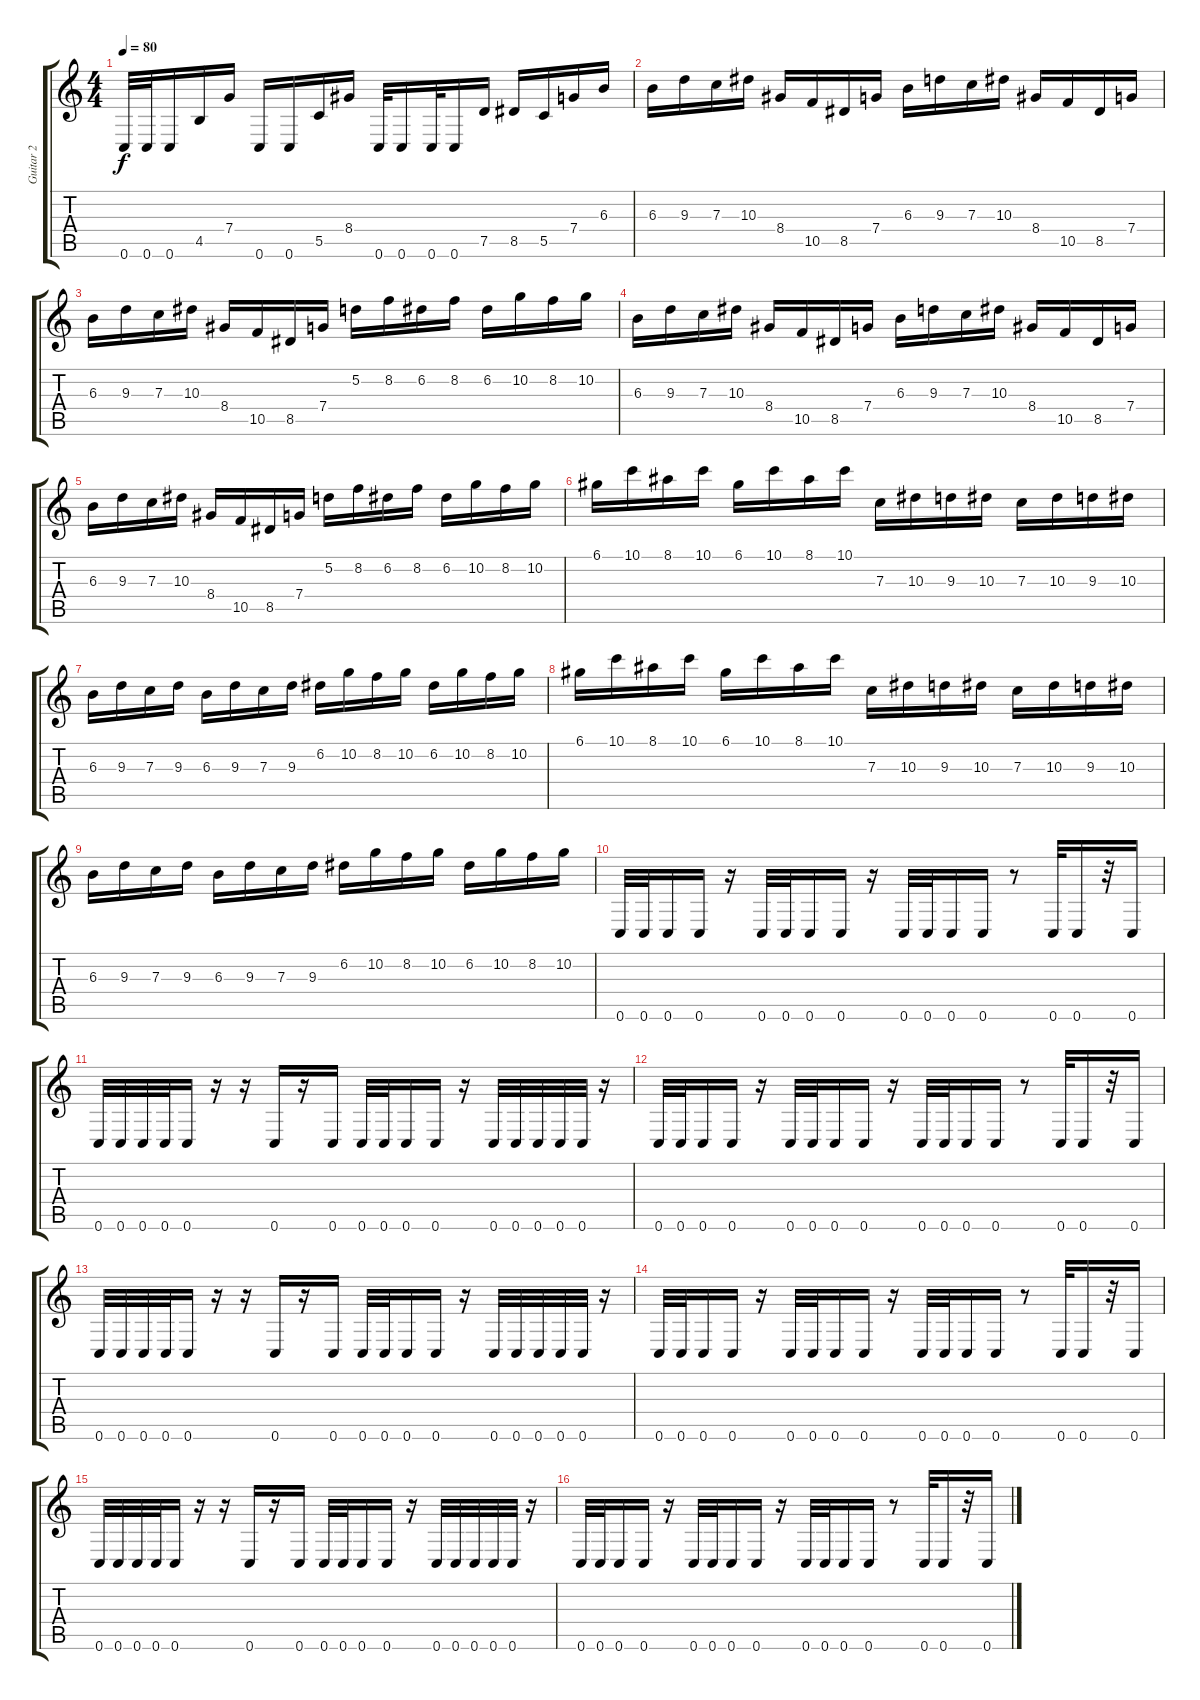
\track ("Guitar 2" "Guitar 2") {instrument overdrivenguitar}
\staff {score tabs}
\tuning (D4 A3 F3 C3 G2 C2) {hide}
\ts (4 4)
\tempo 80
\clef g2
\ks c
0.6.32{dy f} 0.6.32 0.6.16 4.5.16 7.4.16 0.6.16 0.6.16 5.5.16 8.4.16 0.6.32 0.6.16 0.6.32 0.6.16 7.5.16 8.5.16 5.5.16 7.4.16 6.3.16 |
6.3.16 9.3.16 7.3.16 10.3.16 8.4.16 10.5.16 8.5.16 7.4.16 6.3.16 9.3.16 7.3.16 10.3.16 8.4.16 10.5.16 8.5.16 7.4.16 |
6.3.16 9.3.16 7.3.16 10.3.16 8.4.16 10.5.16 8.5.16 7.4.16 5.2.16 8.2.16 6.2.16 8.2.16 6.2.16 10.2.16 8.2.16 10.2.16 |
6.3.16 9.3.16 7.3.16 10.3.16 8.4.16 10.5.16 8.5.16 7.4.16 6.3.16 9.3.16 7.3.16 10.3.16 8.4.16 10.5.16 8.5.16 7.4.16 |
6.3.16 9.3.16 7.3.16 10.3.16 8.4.16 10.5.16 8.5.16 7.4.16 5.2.16 8.2.16 6.2.16 8.2.16 6.2.16 10.2.16 8.2.16 10.2.16 |
6.1.16 10.1.16 8.1.16 10.1.16 6.1.16 10.1.16 8.1.16 10.1.16 7.3.16 10.3.16 9.3.16 10.3.16 7.3.16 10.3.16 9.3.16 10.3.16 |
6.3.16 9.3.16 7.3.16 9.3.16 6.3.16 9.3.16 7.3.16 9.3.16 6.2.16 10.2.16 8.2.16 10.2.16 6.2.16 10.2.16 8.2.16 10.2.16 |
6.1.16 10.1.16 8.1.16 10.1.16 6.1.16 10.1.16 8.1.16 10.1.16 7.3.16 10.3.16 9.3.16 10.3.16 7.3.16 10.3.16 9.3.16 10.3.16 |
6.3.16 9.3.16 7.3.16 9.3.16 6.3.16 9.3.16 7.3.16 9.3.16 6.2.16 10.2.16 8.2.16 10.2.16 6.2.16 10.2.16 8.2.16 10.2.16 |
0.6.32 0.6.32 0.6.16 0.6.16 r.16 0.6.32 0.6.32 0.6.16 0.6.16 r.16 0.6.32 0.6.32 0.6.16 0.6.16 r.8 0.6.32 0.6.16 r.32 0.6.16 |
0.6.32 0.6.32 0.6.32 0.6.32 0.6.16 r.16 r.16 0.6.16 r.16 0.6.16 0.6.32 0.6.32 0.6.16 0.6.16 r.16 0.6.32 0.6.32 0.6.32 0.6.32 0.6.32 r.16 |
0.6.32 0.6.32 0.6.16 0.6.16 r.16 0.6.32 0.6.32 0.6.16 0.6.16 r.16 0.6.32 0.6.32 0.6.16 0.6.16 r.8 0.6.32 0.6.16 r.32 0.6.16 |
0.6.32 0.6.32 0.6.32 0.6.32 0.6.16 r.16 r.16 0.6.16 r.16 0.6.16 0.6.32 0.6.32 0.6.16 0.6.16 r.16 0.6.32 0.6.32 0.6.32 0.6.32 0.6.32 r.16 |
0.6.32 0.6.32 0.6.16 0.6.16 r.16 0.6.32 0.6.32 0.6.16 0.6.16 r.16 0.6.32 0.6.32 0.6.16 0.6.16 r.8 0.6.32 0.6.16 r.32 0.6.16 |
0.6.32 0.6.32 0.6.32 0.6.32 0.6.16 r.16 r.16 0.6.16 r.16 0.6.16 0.6.32 0.6.32 0.6.16 0.6.16 r.16 0.6.32 0.6.32 0.6.32 0.6.32 0.6.32 r.16 |
0.6.32 0.6.32 0.6.16 0.6.16 r.16 0.6.32 0.6.32 0.6.16 0.6.16 r.16 0.6.32 0.6.32 0.6.16 0.6.16 r.8 0.6.32 0.6.16 r.32 0.6.16
